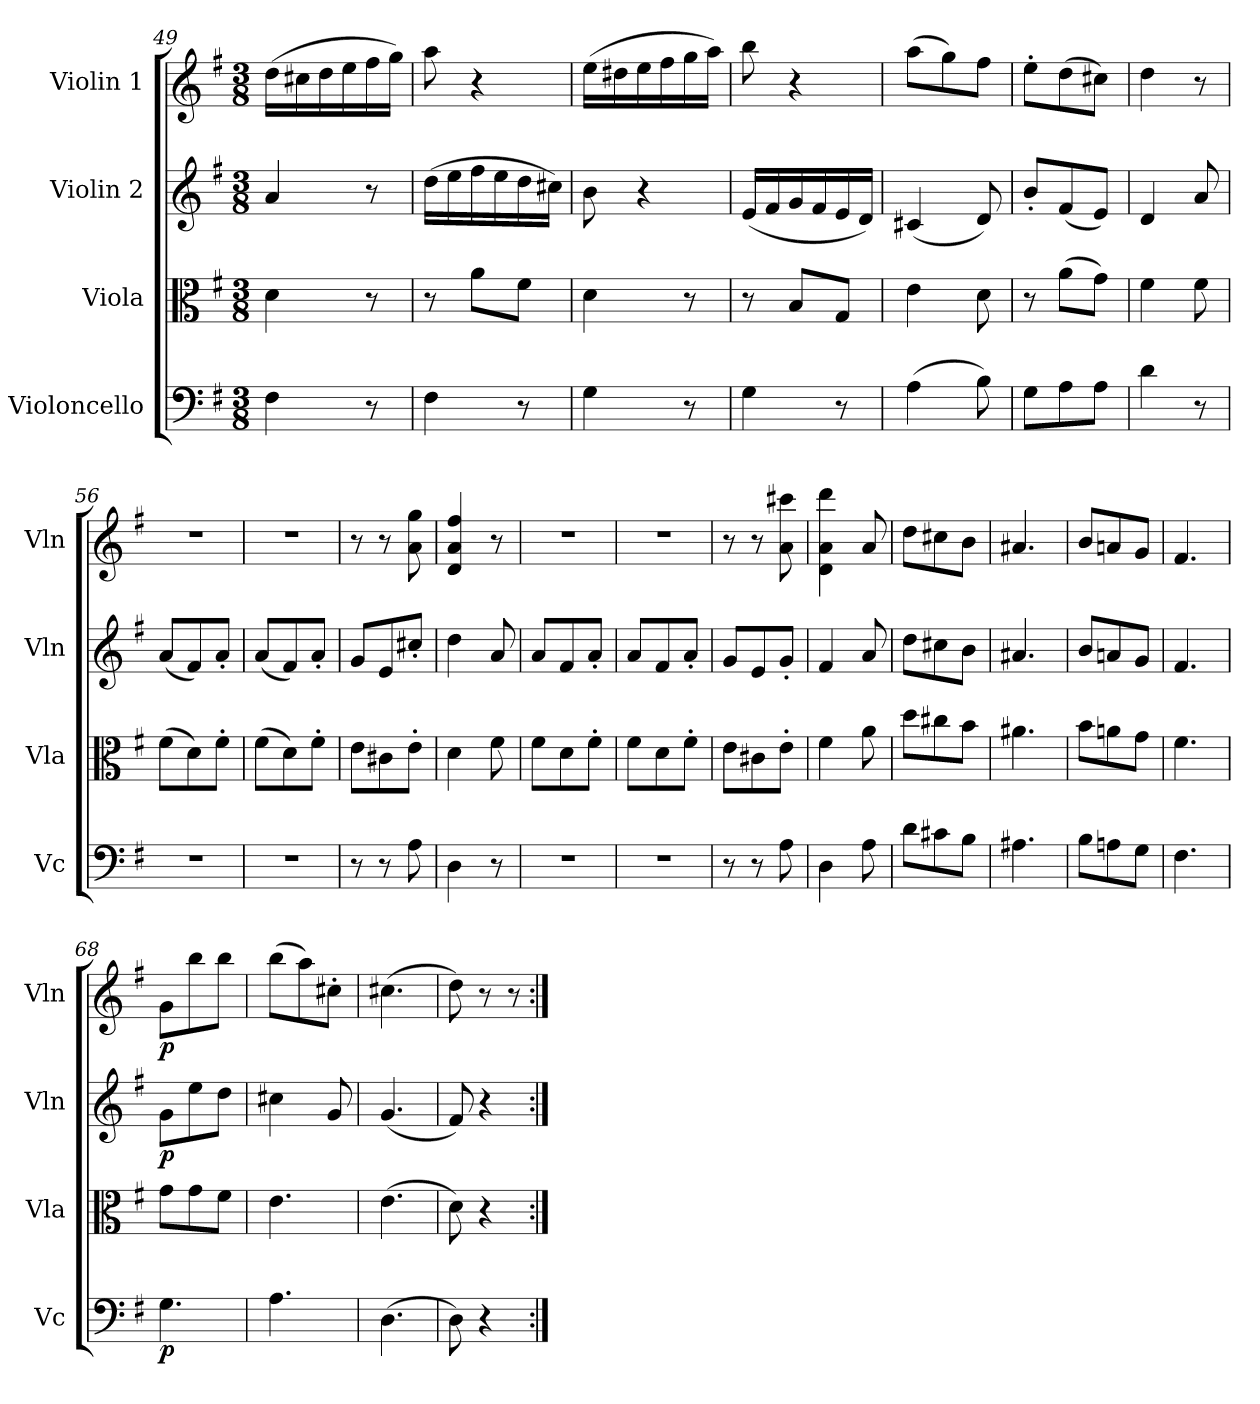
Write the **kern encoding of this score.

**kern	**dynam	**kern	**kern	**dynam	**kern	**dynam
*part4	*part4	*part3	*part2	*part2	*part1	*part1
*staff4	*staff4	*staff3	*staff2	*staff2	*staff1	*staff1
*I"Violoncello	*	*I"Viola	*I"Violin 2	*	*I"Violin 1	*
*I'Vc	*	*I'Vla	*I'Vln	*	*I'Vln	*
*clefF4	*	*clefC3	*clefG2	*	*clefG2	*
*k[f#]	*	*k[f#]	*k[f#]	*	*k[f#]	*
*M3/8	*	*M3/8	*M3/8	*	*M3/8	*
=49	=49	=49	=49	=49	=49	=49
4F#\	.	4d\	4a/	.	(>16dd\LL	.
.	.	.	.	.	16cc#X\	.
.	.	.	.	.	16dd\	.
.	.	.	.	.	16ee\	.
8r	.	8r	8r	.	16ff#\	.
.	.	.	.	.	16gg\JJ)	.
=50	=50	=50	=50	=50	=50	=50
4F#\	.	8r	(>16dd\LL	.	8aa\	.
.	.	.	16ee\	.	.	.
.	.	8a\L	16ff#\	.	4r	.
.	.	.	16ee\	.	.	.
8r	.	8f#\J	16dd\	.	.	.
.	.	.	16cc#X\JJ)	.	.	.
=51	=51	=51	=51	=51	=51	=51
4G\	.	4d\	8b\	.	(>16ee\LL	.
.	.	.	.	.	16dd#X\	.
.	.	.	4r	.	16ee\	.
.	.	.	.	.	16ff#\	.
8r	.	8r	.	.	16gg\	.
.	.	.	.	.	16aa\JJ)	.
=52	=52	=52	=52	=52	=52	=52
4G\	.	8r	(<16e/LL	.	8bb\	.
.	.	.	16f#/	.	.	.
.	.	8B/L	16g/	.	4r	.
.	.	.	16f#/	.	.	.
8r	.	8G/J	16e/	.	.	.
.	.	.	16d/JJ)	.	.	.
!!LO:PB:g=z
=53	=53	=53	=53	=53	=53	=53
(>4A\	.	4e\	(<4c#X/	.	(>8aa\L	.
.	.	.	.	.	8gg\)	.
8B\)	.	8d\	8d/)	.	8ff#\J	.
=54	=54	=54	=54	=54	=54	=54
8G\L	.	8r	8b'/L	.	8ee'\L	.
8A\	.	(>8a\L	(<8f#/	.	(>8dd\	.
8A\J	.	8g\J)	8e/J)	.	8cc#X\J)	.
=55	=55	=55	=55	=55	=55	=55
4d\	.	4f#\	4d/	.	4dd\	.
8r	.	8f#\	8a/	.	8r	.
=56	=56	=56	=56	=56	=56	=56
4.r	.	(>8f#\L	(<8a/L	.	4.r	.
.	.	8d\)	8f#/)	.	.	.
.	.	8f#'\J	8a'/J	.	.	.
=57	=57	=57	=57	=57	=57	=57
4.r	.	(>8f#\L	(<8a/L	.	4.r	.
.	.	8d\)	8f#/)	.	.	.
.	.	8f#'\J	8a'/J	.	.	.
=58	=58	=58	=58	=58	=58	=58
8r	.	8e\L	8g/L	.	8r	.
8r	.	8c#X\	8e/	.	8r	.
8A\	.	8e'\J	8cc#X'/J	.	8a\ 8gg\	.
=59	=59	=59	=59	=59	=59	=59
4D\	.	4d\	4dd\	.	4d/ 4a/ 4ff#/	.
8r	.	8f#\	8a/	.	8r	.
=60	=60	=60	=60	=60	=60	=60
4.r	.	8f#\L	8a/L	.	4.r	.
.	.	8d\	8f#/	.	.	.
.	.	8f#'\J	8a'/J	.	.	.
!!LO:LB:g=z
=61	=61	=61	=61	=61	=61	=61
4.r	.	8f#\L	8a/L	.	4.r	.
.	.	8d\	8f#/	.	.	.
.	.	8f#'\J	8a'/J	.	.	.
=62	=62	=62	=62	=62	=62	=62
8r	.	8e\L	8g/L	.	8r	.
8r	.	8c#X\	8e/	.	8r	.
8A\	.	8e'\J	8g'/J	.	8a\ 8ccc#X\	.
=63	=63	=63	=63	=63	=63	=63
4D\	.	4f#\	4f#/	.	4d\ 4a\ 4ddd\	.
8A\	.	8a\	8a/	.	8a/	.
=64	=64	=64	=64	=64	=64	=64
8d\L	.	8dd\L	8dd\L	.	8dd\L	.
8c#X\	.	8cc#X\	8cc#X\	.	8cc#X\	.
8B\J	.	8b\J	8b\J	.	8b\J	.
=65	=65	=65	=65	=65	=65	=65
4.A#X\	.	4.a#X\	4.a#X/	.	4.a#X/	.
=66	=66	=66	=66	=66	=66	=66
8B\L	.	8b\L	8b/L	.	8b/L	.
8An\	.	8an\	8an/	.	8an/	.
8G\J	.	8g\J	8g/J	.	8g/J	.
=67	=67	=67	=67	=67	=67	=67
4.F#\	.	4.f#\	4.f#/	.	4.f#/	.
=68	=68	=68	=68	=68	=68	=68
!	!LO:DY:b	!	!	!LO:DY:b	!	!LO:DY:b
4.G\	p	8g\L	8g\L	p	8g\L	p
.	.	8g\	8ee\	.	8bb\	.
.	.	8f#\J	8dd\J	.	8bb\J	.
!!LO:PB:g=z
=69	=69	=69	=69	=69	=69	=69
4.A\	.	4.e\	4cc#X\	.	(>8bb\L	.
.	.	.	.	.	8aa\)	.
.	.	.	8g/	.	8cc#X'\J	.
=70	=70	=70	=70	=70	=70	=70
(>4.D\	.	(>4.e\	(<4.g/	.	(>4.cc#X\	.
=71	=71	=71	=71	=71	=71	=71
8D\)	.	8d\)	8f#/)	.	8dd\)	.
4r	.	4r	4r	.	8r	.
.	.	.	.	.	8r	.
=:|!	=:|!	=:|!	=:|!	=:|!	=:|!	=:|!
*-	*-	*-	*-	*-	*-	*-
